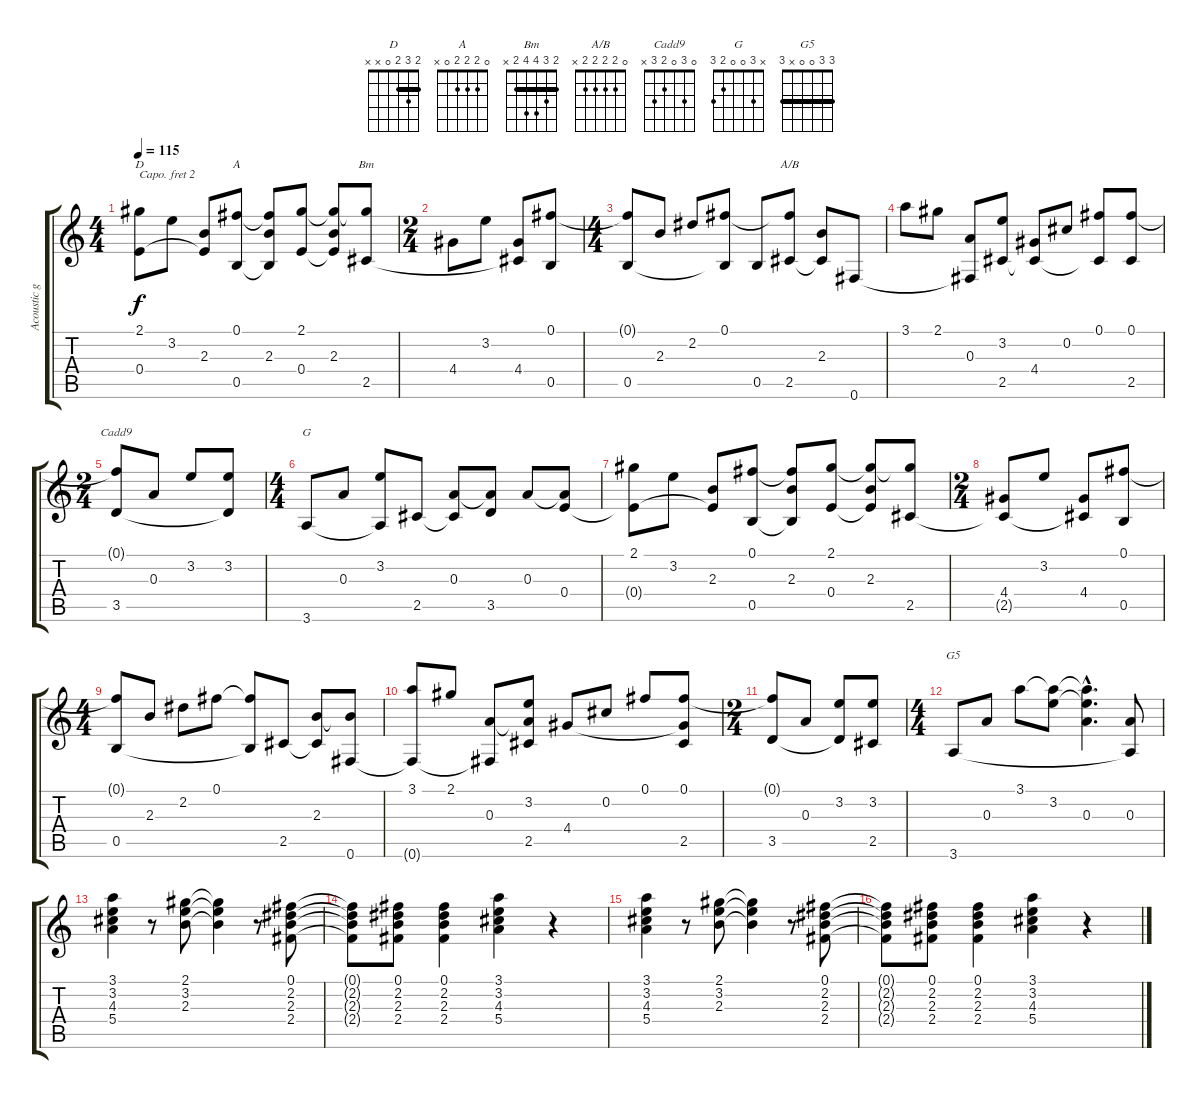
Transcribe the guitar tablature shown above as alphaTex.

\track ("Acoustic guitar capo 2" "Acoustic g") {instrument acousticguitarsteel}
\staff {score tabs}
\capo 2
\tuning (E4 B3 G3 D3 A2 E2) {hide}
\chord ("D" 2 3 2 0 x x) {barre 2}
\chord ("A" 0 2 2 2 0 x)
\chord ("Bm" 2 3 4 4 2 x) {barre 2}
\chord ("A/B" 0 2 2 2 2 x)
\chord ("Cadd9" 0 3 0 2 3 x)
\chord ("G" x 3 0 0 2 3)
\chord ("G5" 3 3 0 0 x 3) {barre 3}
\ts (4 4)
\tempo 115
\clef g2
\ks c
(2.1 0.4).8{ch "D" dy f instrument acousticguitarsteel} 3.2.8 (2.3 0.4{t}).8 (0.1 0.5).8{ch "A"} (0.1{t} 2.3 0.5{t}).8 (2.1 0.4).8 (2.1{t} 2.3 0.4{t}).8 (2.1{t} 2.5).8{ch "Bm"} |
\ts (2 4)
4.4.8 3.2.8 (4.4 2.5{t}).8 (0.1 0.5).8 |
\ts (4 4)
(0.1{t} 0.5).8 2.3.8 2.2.8 (0.1 0.5{t}).8 0.5.8 (0.1{t} 2.5).8{ch "A/B"} (2.3 2.5{t}).8 0.6.8 |
3.1.8 2.1.8 (0.3 0.6{t}).8 (3.2 2.5).8 (4.4 2.5{t}).8 0.2.8 (0.1 2.5{t}).8 (0.1 2.5).8 |
\ts (2 4)
(0.1{t} 3.5).8{ch "Cadd9"} 0.3.8 3.2.8 (3.2 3.5{t}).8 |
\ts (4 4)
3.6.8{ch "G"} 0.3.8 (3.2 3.6{t}).8 2.5.8 (0.3 2.5{t}).8 (0.3{t} 3.5).8 0.3.8 (0.3{t} 0.4).8 |
(2.1 0.4{t}).8 3.2.8 (2.3 0.4{t}).8 (0.1 0.5).8 (0.1{t} 2.3 0.5{t}).8 (2.1 0.4).8 (2.1{t} 2.3 0.4{t}).8 (2.1{t} 2.5).8 |
\ts (2 4)
(4.4 2.5{t}).8 3.2.8 (4.4 2.5{t}).8 (0.1 0.5).8 |
\ts (4 4)
(0.1{t} 0.5).8 2.3.8 2.2.8 0.1.8 (0.1{t} 0.5{t}).8 2.5.8 (2.3 2.5{t}).8 (2.3{t} 0.6).8 |
(3.1 0.6{t}).8 2.1.8 (0.3 0.6{t}).8 (3.2 0.3{t} 2.5).8 4.4.8 0.2.8 0.1.8 (0.1 4.4{t} 2.5).8 |
\ts (2 4)
(0.1{t} 3.5).8 0.3.8 (3.2 3.5{t}).8 (3.2 2.5).8 |
\ts (4 4)
3.6.8{ch "G5"} 0.3.8 3.1.8 (3.1{t} 3.2).8 (3.1{hac t} 3.2{hac t} 0.3{hac}).4{d} (0.3 3.6{t}).8 |
(3.1 3.2 4.3 5.4).4 r.8 (2.1 3.2 2.3).8 (2.1{t} 3.2{t} 2.3{t}).4 r.8 (0.1 2.2 2.3 2.4).8 |
(0.1{t} 2.2{t} 2.3{t} 2.4{t}).8 (0.1 2.2 2.3 2.4).8 (0.1 2.2 2.3 2.4).4 (3.1 3.2 4.3 5.4).4 r.4 |
(3.1 3.2 4.3 5.4).4 r.8 (2.1 3.2 2.3).8 (2.1{t} 3.2{t} 2.3{t}).4 r.8 (0.1 2.2 2.3 2.4).8 |
(0.1{t} 2.2{t} 2.3{t} 2.4{t}).8 (0.1 2.2 2.3 2.4).8 (0.1 2.2 2.3 2.4).4 (3.1 3.2 4.3 5.4).4 r.4
